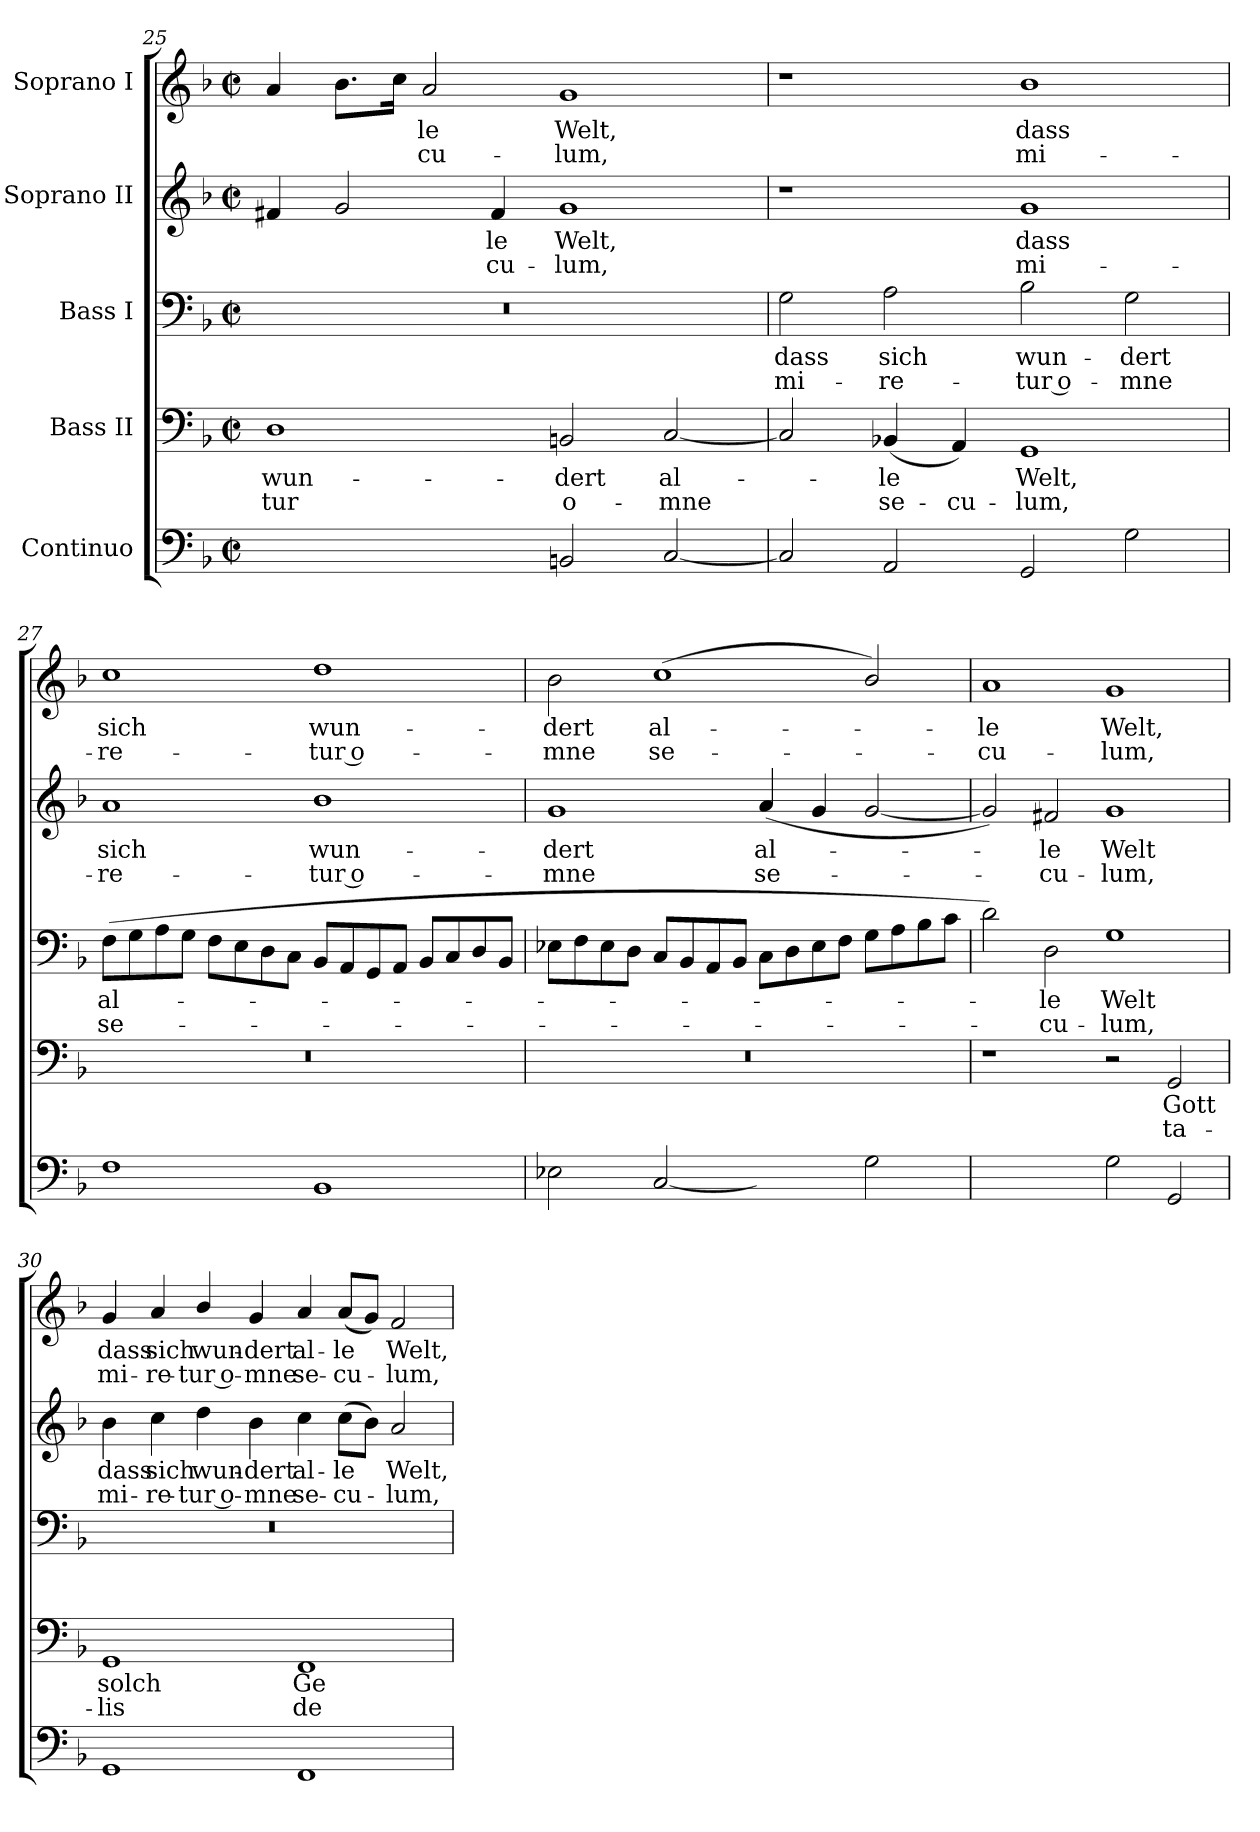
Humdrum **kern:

**kern	**text	**kern	**text	**text	**kern	**text	**text	**kern	**text	**text	**kern	**text	**text
*part5	*part5	*part4	*part4	*part4	*part3	*part3	*part3	*part2	*part2	*part2	*part1	*part1	*part1
*staff5	*staff5	*staff4	*staff4	*staff4	*staff3	*staff3	*staff3	*staff2	*staff2	*staff2	*staff1	*staff1	*staff1
*I"Continuo	*	*I"Bass II	*	*	*I"Bass I	*	*	*I"Soprano II	*	*	*I"Soprano I	*	*
*clefF4	*	*clefF4	*	*	*clefF4	*	*	*clefG2	*	*	*clefG2	*	*
*k[b-]	*	*k[b-]	*	*	*k[b-]	*	*	*k[b-]	*	*	*k[b-]	*	*
*F:	*	*F:	*	*	*F:	*	*	*F:	*	*	*F:	*	*
*M4/2	*	*M4/2	*	*	*M4/2	*	*	*M4/2	*	*	*M4/2	*	*
*met(c|)	*	*met(c|)	*	*	*met(c|)	*	*	*met(c|)	*	*	*met(c|)	*	*
=25	=25	=25	=25	=25	=25	=25	=25	=25	=25	=25	=25	=25	=25
!	!	!	!LO:LY:b	!LO:LY:b	!	!	!	!	!	!	!	!	!
[4Dyy	.	1D	-wun-	-tur	0r	.	.	4f#X	.	.	4a	.	.
!	!LO:LY:b	!	!	!	!	!	!	!	!	!	!	!	!
2Dyy_	4	.	.	.	.	.	.	2g	.	.	8.b-L	.	.
.	.	.	.	.	.	.	.	.	.	.	16ccJ	.	.
!	!	!	!	!	!	!	!	!	!	!	!	!LO:LY:b	!LO:LY:b
.	.	.	.	.	.	.	.	.	.	.	2a	-le	cu-
!	!	!	!	!	!	!	!	!	!LO:LY:b	!LO:LY:b	!	!	!
4Dyy]	.	.	.	.	.	.	.	4f#	le	cu-	.	.	.
!	!	!	!LO:LY:b	!LO:LY:b	!	!	!	!	!LO:LY:b	!LO:LY:b	!	!LO:LY:b	!LO:LY:b
2BBn	.	2BBn	dert	o-	.	.	.	1g	-Welt,	lum,	1g	-Welt,	lum,
!	!	!	!LO:LY:b	!LO:LY:b	!	!	!	!	!	!	!	!	!
[2C	.	[2C	-al-	mne	.	.	.	.	.	.	.	.	.
!!LO:LB:g=z
=26	=26	=26	=26	=26	=26	=26	=26	=26	=26	=26	=26	=26	=26
!	!	!	!	!	!	!LO:LY:b	!LO:LY:b	!	!	!	!	!	!
2C]	.	2C]	.	.	2G	dass	mi-	1r	.	.	1r	.	.
!	!	!	!LO:LY:b	!LO:LY:b	!	!LO:LY:b	!LO:LY:b	!	!	!	!	!	!
2AA	.	(<4BB-X	le	se-	2A	-sich	re-	.	.	.	.	.	.
!	!	!	!	!LO:LY:b	!	!	!	!	!	!	!	!	!
.	.	4AA)	.	-cu-	.	.	.	.	.	.	.	.	.
!	!	!	!LO:LY:b	!LO:LY:b	!	!LO:LY:b	!LO:LY:b	!	!LO:LY:b	!LO:LY:b	!	!LO:LY:b	!LO:LY:b
2GG	.	1GG	-Welt,	lum,	2B-	-wun-	-tur o-	1g	dass	mi-	1b-	dass	mi-
!	!	!	!	!	!	!LO:LY:b	!LO:LY:b	!	!	!	!	!	!
2G	.	.	.	.	2G	-dert	mne	.	.	.	.	.	.
=27	=27	=27	=27	=27	=27	=27	=27	=27	=27	=27	=27	=27	=27
!	!	!	!	!	!	!LO:LY:b	!LO:LY:b	!	!LO:LY:b	!LO:LY:b	!	!LO:LY:b	!LO:LY:b
1F	.	0r	.	.	(>8FL	al-	se-	1a	-sich	re-	1cc	-sich	re-
.	.	.	.	.	8G	.	.	.	.	.	.	.	.
.	.	.	.	.	8A	.	.	.	.	.	.	.	.
.	.	.	.	.	8GJ	.	.	.	.	.	.	.	.
.	.	.	.	.	8FL	.	.	.	.	.	.	.	.
.	.	.	.	.	8E	.	.	.	.	.	.	.	.
.	.	.	.	.	8D	.	.	.	.	.	.	.	.
.	.	.	.	.	8CJ	.	.	.	.	.	.	.	.
!	!	!	!	!	!	!	!	!	!LO:LY:b	!LO:LY:b	!	!LO:LY:b	!LO:LY:b
1BB-	.	.	.	.	8BB-L	.	.	1b-	-wun-	-tur o-	1dd	-wun-	-tur o-
.	.	.	.	.	8AA	.	.	.	.	.	.	.	.
.	.	.	.	.	8GG	.	.	.	.	.	.	.	.
.	.	.	.	.	8AAJ	.	.	.	.	.	.	.	.
.	.	.	.	.	8BB-L	.	.	.	.	.	.	.	.
.	.	.	.	.	8C	.	.	.	.	.	.	.	.
.	.	.	.	.	8D	.	.	.	.	.	.	.	.
.	.	.	.	.	8BB-J	.	.	.	.	.	.	.	.
=28	=28	=28	=28	=28	=28	=28	=28	=28	=28	=28	=28	=28	=28
!	!	!	!	!	!	!	!	!	!LO:LY:b	!LO:LY:b	!	!LO:LY:b	!LO:LY:b
2E-X	.	0r	.	.	8E-XL	.	.	1g	-dert	mne	2b-	-dert	mne
.	.	.	.	.	8F	.	.	.	.	.	.	.	.
.	.	.	.	.	8E-	.	.	.	.	.	.	.	.
.	.	.	.	.	8DJ	.	.	.	.	.	.	.	.
!	!	!	!	!	!	!	!	!	!	!	!	!LO:LY:b	!LO:LY:b
[2C	.	.	.	.	8CL	.	.	.	.	.	(<1cc	al-	se-
.	.	.	.	.	8BB-	.	.	.	.	.	.	.	.
.	.	.	.	.	8AA	.	.	.	.	.	.	.	.
.	.	.	.	.	8BB-J	.	.	.	.	.	.	.	.
!	!LO:LY:b	!	!	!	!	!	!	!	!LO:LY:b	!LO:LY:b	!	!	!
4Cyy_	6	.	.	.	8CL	.	.	(<4a	al-	se-	.	.	.
.	.	.	.	.	8D	.	.	.	.	.	.	.	.
!	!LO:LY:b	!	!	!	!	!	!	!	!	!	!	!	!
4Cyy]	5	.	.	.	8E-	.	.	4g	.	.	.	.	.
.	.	.	.	.	8FJ	.	.	.	.	.	.	.	.
2G	.	.	.	.	8GL	.	.	[2g	.	.	2b-/)	.	.
.	.	.	.	.	8A	.	.	.	.	.	.	.	.
.	.	.	.	.	8B-	.	.	.	.	.	.	.	.
.	.	.	.	.	8cJ	.	.	.	.	.	.	.	.
=29	=29	=29	=29	=29	=29	=29	=29	=29	=29	=29	=29	=29	=29
!	!LO:LY:b	!	!	!	!	!	!	!	!	!	!	!LO:LY:b	!LO:LY:b
[2Dyy	4	1r	.	.	2d)	.	.	2g])	.	.	1a	le	cu-
!	!	!	!	!	!	!LO:LY:b	!LO:LY:b	!	!LO:LY:b	!LO:LY:b	!	!	!
2Dyy]	.	.	.	.	2D	le	cu-	2f#X	le	cu-	.	.	.
!	!	!	!	!	!	!LO:LY:b	!LO:LY:b	!	!LO:LY:b	!LO:LY:b	!	!LO:LY:b	!LO:LY:b
2G	.	2r	.	.	1G	-Welt	lum,	1g	-Welt	lum,	1g	-Welt,	lum,
!	!	!	!LO:LY:b	!LO:LY:b	!	!	!	!	!	!	!	!	!
2GG	.	2GG	Gott	ta-	.	.	.	.	.	.	.	.	.
!!LO:LB:g=z
=30	=30	=30	=30	=30	=30	=30	=30	=30	=30	=30	=30	=30	=30
!	!	!	!LO:LY:b	!LO:LY:b	!	!	!	!	!LO:LY:b	!LO:LY:b	!	!LO:LY:b	!LO:LY:b
1GG	.	1GG	-solch	lis	0r	.	.	4b-	dass	mi-	4g	dass	mi-
!	!	!	!	!	!	!	!	!	!LO:LY:b	!LO:LY:b	!	!LO:LY:b	!LO:LY:b
.	.	.	.	.	.	.	.	4cc	-sich	re-	4a	-sich	re-
!	!	!	!	!	!	!	!	!	!LO:LY:b	!LO:LY:b	!	!LO:LY:b	!LO:LY:b
.	.	.	.	.	.	.	.	4dd	-wun-	-tur o-	4b-/	-wun-	-tur o-
!	!	!	!	!	!	!	!	!	!LO:LY:b	!LO:LY:b	!	!LO:LY:b	!LO:LY:b
.	.	.	.	.	.	.	.	4b-	-dert	mne	4g	-dert	mne
!	!	!	!LO:LY:b	!LO:LY:b	!	!	!	!	!LO:LY:b	!LO:LY:b	!	!LO:LY:b	!LO:LY:b
1FF	.	1FF	Ge-	-de-	.	.	.	4cc	al-	-se-	4a	al-	-se-
!	!	!	!	!	!	!	!	!	!LO:LY:b	!LO:LY:b	!	!LO:LY:b	!LO:LY:b
.	.	.	.	.	.	.	.	(>8ccL	-le	cu-	(<8aL	-le	cu-
.	.	.	.	.	.	.	.	8b-J)	.	.	8gJ)	.	.
!	!	!	!	!	!	!	!	!	!LO:LY:b	!LO:LY:b	!	!LO:LY:b	!LO:LY:b
.	.	.	.	.	.	.	.	2a	Welt,	lum,	2f	Welt,	lum,
=	=	=	=	=	=	=	=	=	=	=	=	=	=
*-	*-	*-	*-	*-	*-	*-	*-	*-	*-	*-	*-	*-	*-
